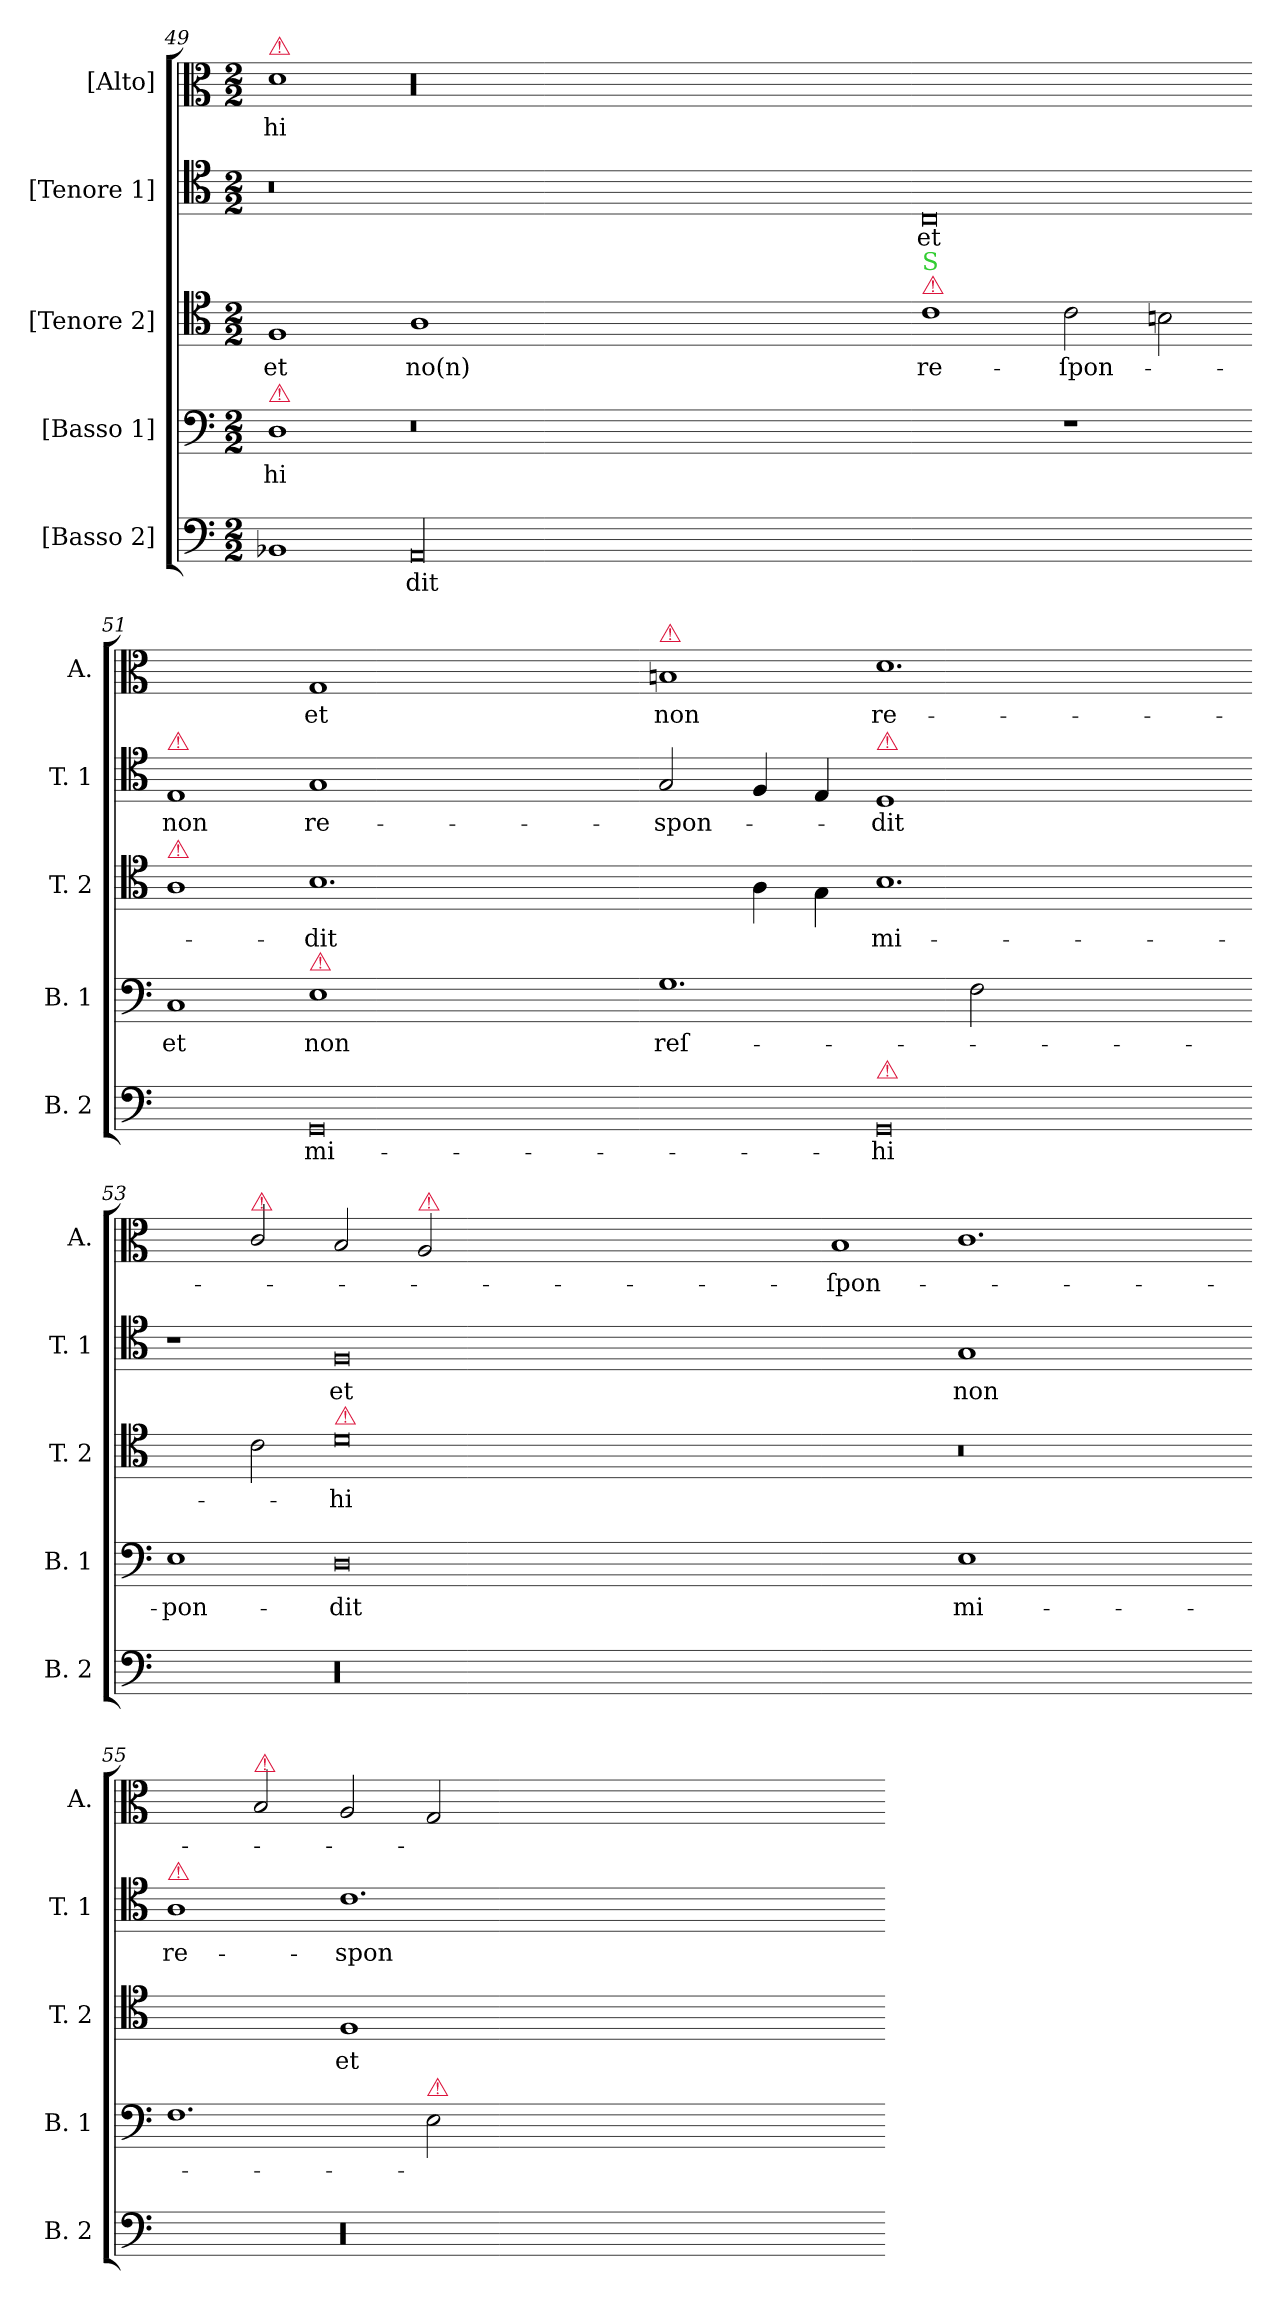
**kern	**text	**kern	**text	**kern	**text	**kern	**text	**kern	**text
*part5	*part5	*part4	*part4	*part3	*part3	*part2	*part2	*part1	*part1
*staff5	*staff5	*staff4	*staff4	*staff3	*staff3	*staff2	*staff2	*staff1	*staff1
*I"[Basso 2]	*	*I"[Basso 1]	*	*I"[Tenore 2]	*	*I"[Tenore 1]	*	*I"[Alto]	*
*I'B. 2	*	*I'B. 1	*	*I'T. 2	*	*I'T. 1	*	*I'A.	*
*clefF4	*	*clefF4	*	*clefC4	*	*clefC4	*	*clefC3	*
*k[]	*	*k[]	*	*k[]	*	*k[]	*	*k[]	*
*M2/2	*	*M2/2	*	*M2/2	*	*M2/2	*	*M2/2	*
=49	=49	=49	=49	=49	=49	=49	=49	=49	=49
!	!	!	!	!	!	!	!	!LO:TX:a:color=crimson:t=⚠	!
!	!	!LO:TX:a:color=crimson:t=⚠	!	!	!	!	!	!	!
1BB-X/	.	1D\	-hi	1F/	et	0r	.	1d\	-hi
00AA/	-dit	0r	.	1A\	no(n)	.	.	00r	.
.	.	.	.	0.ryy	.	0.ryy	.	.	.
.	.	0ryy	.	.	.	.	.	.	.
=50-	=50-	=50-	=50-	=50-	=50-	=50-	=50-	=50-	=50-
!	!	!	!	!LO:TX:a:color=crimson:t=⚠	!	!	!	!	!
!	!	!	!	!LO:TX:a:color=limegreen:t=S	!	!	!	!	!
!	!	!	!	!	!	!	!LO:LY:i	!	!
0ryy	.	1ryy	.	1c\	re-	0C/	et	0ryy	.
.	.	1r	.	2c\	-ſpon-	.	.	.	.
.	.	.	.	2Bn\	.	.	.	.	.
=51-	=51-	=51-	=51-	=51-	=51-	=51-	=51-	=51-	=51-
!	!	!	!	!	!	!LO:TX:a:color=crimson:t=⚠	!	!	!
!	!	!	!	!LO:TX:a:color=crimson:t=⚠	!	!	!	!	!
!	!	!	!	!	!	!	!LO:LY:i	!	!
1ryy	.	1C/	et	1A\	.	1E/	non	1ryy	.
!	!	!LO:TX:a:color=crimson:t=⚠	!	!	!	!	!	!	!
!	!	!	!	!	!	!	!LO:LY:i	!	!
0GG/	mi-	1E\	non	1.B\	-dit	1G/	re-	1G/	et
.	.	1ryy	.	.	.	1ryy	.	1ryy	.
.	.	.	.	2ryy	.	.	.	.	.
=52-	=52-	=52-	=52-	=52-	=52-	=52-	=52-	=52-	=52-
!	!	!	!	!	!	!	!	!LO:TX:a:color=crimson:t=⚠	!
!	!	!	!	!	!	!	!LO:LY:i	!	!
1ryy	.	1.G\	reſ-	2ryy	.	2G/	-spon-	1Bn/	non
.	.	.	.	4A\	.	4F/	.	.	.
.	.	.	.	4G\	.	4E/	.	.	.
!	!	!	!	!	!	!LO:TX:a:color=crimson:t=⚠	!	!	!
!LO:TX:a:color=crimson:t=⚠	!	!	!	!	!	!	!	!	!
!	!	!	!	!	!	!	!LO:LY:i	!	!
0GG/	-hi	.	.	1.B\	mi-	1D/	-dit	1.d\	re-
.	.	2F\	.	.	.	.	.	.	.
.	.	1ryy	.	.	.	1ryy	.	.	.
.	.	.	.	2ryy	.	.	.	2ryy	.
=53-	=53-	=53-	=53-	=53-	=53-	=53-	=53-	=53-	=53-
1ryy	.	1E\	-pon-	2ryy	.	1r	.	2ryy	.
!	!	!	!	!	!	!	!	!LO:TX:a:color=crimson:t=⚠	!
.	.	.	.	2c\	.	.	.	2c/	.
!	!	!	!	!LO:TX:a:color=crimson:t=⚠	!	!	!	!	!
!	!	!	!	!	!	!	!LO:LY:i	!	!
00r	.	0D\	-dit	0d\	-hi	0F/	et	2B/	.
!	!	!	!	!	!	!	!	!LO:TX:a:color=crimson:t=⚠	!
.	.	.	.	.	.	.	.	2A/	.
.	.	.	.	.	.	.	.	0.ryy	.
.	.	0ryy	.	0ryy	.	0ryy	.	.	.
=54-	=54-	=54-	=54-	=54-	=54-	=54-	=54-	=54-	=54-
0.ryy	.	1ryy	.	1ryy	.	1ryy	.	1B/	-ſpon-
!	!	!	!	!	!	!	!LO:LY:i	!	!
.	.	1E\	mi-	0r	.	1G/	non	1.c\	.
.	.	1ryy	.	.	.	1ryy	.	.	.
.	.	.	.	.	.	.	.	2ryy	.
=55-	=55-	=55-	=55-	=55-	=55-	=55-	=55-	=55-	=55-
!	!	!	!	!	!	!LO:TX:a:color=crimson:t=⚠	!	!	!
!	!	!	!	!	!	!	!LO:LY:i	!	!
1ryy	.	1.F\	.	1ryy	.	1A\	re-	2ryy	.
!	!	!	!	!	!	!	!	!LO:TX:a:color=crimson:t=⚠	!
.	.	.	.	.	.	.	.	2B/	.
!	!	!	!	!	!LO:LY:i	!	!LO:LY:i	!	!
00r	.	.	.	1F/	et	1.c\	-spon-	2A/	.
!	!	!LO:TX:a:color=crimson:t=⚠	!	!	!	!	!	!	!
.	.	2E\	.	.	.	.	.	2G/	.
.	.	0.ryy	.	0.ryy	.	.	.	0.ryy	.
.	.	.	.	.	.	0ryy	.	.	.
.	.	.	.	.	.	2ryy	.	.	.
=-	=-	=-	=-	=-	=-	=-	=-	=-	=-
*-	*-	*-	*-	*-	*-	*-	*-	*-	*-
